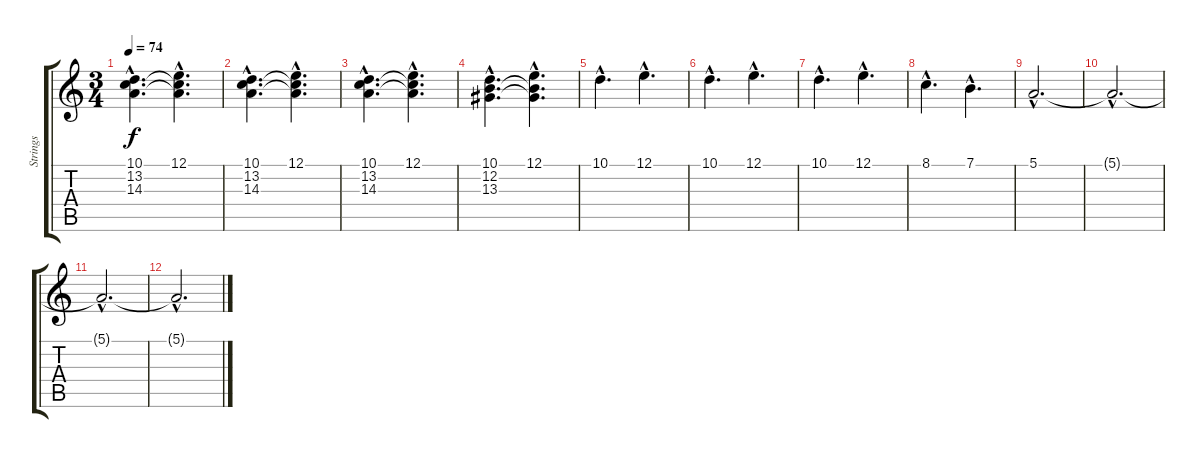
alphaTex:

\track ("Strings" "Strings") {instrument stringensemble2}
\staff {score tabs}
\tuning (E4 B3 G3 D3 A2 E2) {hide}
\ts (3 4)
\tempo 74
\clef g2
\ks c
(10.1{hac} 13.2{hac} 14.3{hac}).4{d dy f} (12.1{hac} 13.2{hac t} 14.3{hac t}).4{d} |
(10.1{hac} 13.2{hac} 14.3{hac}).4{d} (12.1{hac} 13.2{hac t} 14.3{hac t}).4{d} |
(10.1{hac} 13.2{hac} 14.3{hac}).4{d} (12.1{hac} 13.2{hac t} 14.3{hac t}).4{d} |
(10.1{hac} 12.2{hac} 13.3{hac}).4{d} (12.1{hac} 12.2{hac t} 13.3{hac t}).4{d} |
10.1{hac}.4{d} 12.1{hac}.4{d} |
10.1{hac}.4{d} 12.1{hac}.4{d} |
10.1{hac}.4{d} 12.1{hac}.4{d} |
8.1{hac}.4{d} 7.1{hac}.4{d} |
5.1{hac}.2{d} |
5.1{hac t}.2{d} |
5.1{hac t}.2{d} |
5.1{hac t}.2{d}
